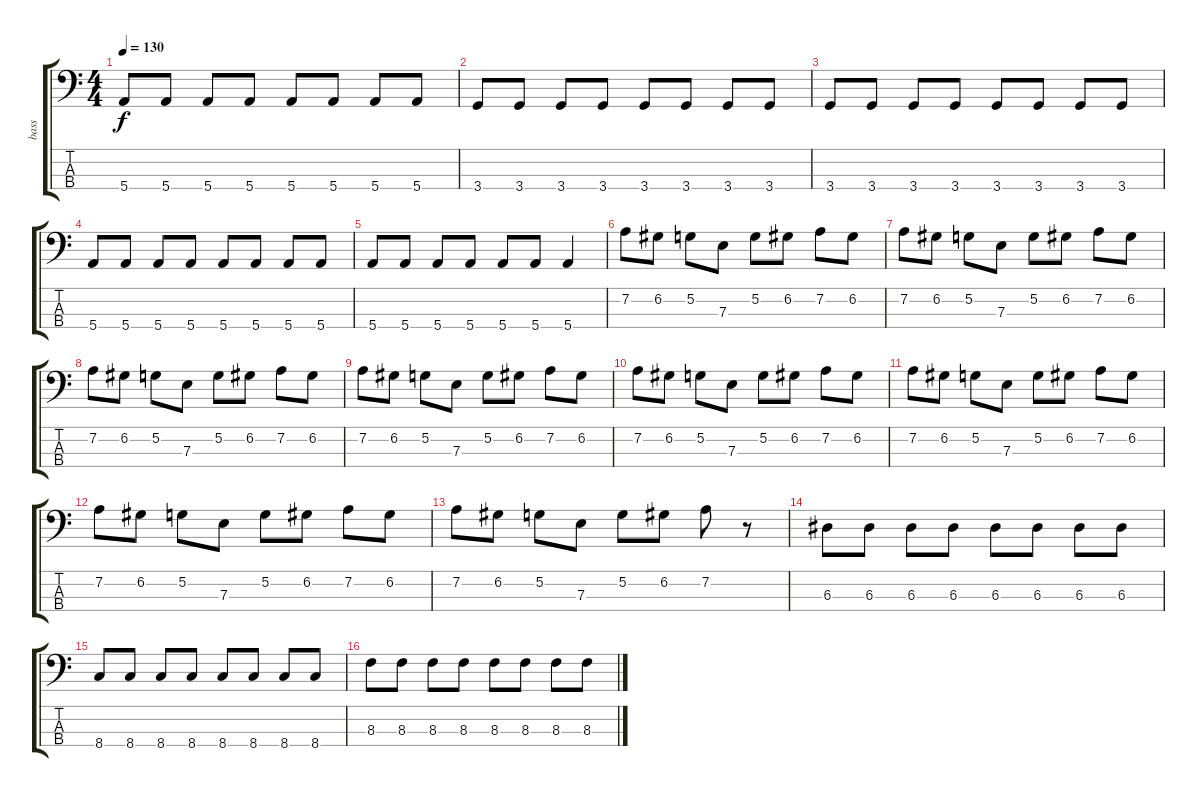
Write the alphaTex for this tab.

\track ("bass" "bass") {instrument electricbassfinger}
\staff {score tabs}
\tuning (G2 D2 A1 E1) {hide}
\ts (4 4)
\tempo 130
\clef f4
\ks c
5.4.8{dy f} 5.4.8 5.4.8 5.4.8 5.4.8 5.4.8 5.4.8 5.4.8 |
3.4.8 3.4.8 3.4.8 3.4.8 3.4.8 3.4.8 3.4.8 3.4.8 |
3.4.8 3.4.8 3.4.8 3.4.8 3.4.8 3.4.8 3.4.8 3.4.8 |
5.4.8 5.4.8 5.4.8 5.4.8 5.4.8 5.4.8 5.4.8 5.4.8 |
5.4.8 5.4.8 5.4.8 5.4.8 5.4.8 5.4.8 5.4.4 |
7.2.8 6.2.8 5.2.8 7.3.8 5.2.8 6.2.8 7.2.8 6.2.8 |
7.2.8 6.2.8 5.2.8 7.3.8 5.2.8 6.2.8 7.2.8 6.2.8 |
7.2.8 6.2.8 5.2.8 7.3.8 5.2.8 6.2.8 7.2.8 6.2.8 |
7.2.8 6.2.8 5.2.8 7.3.8 5.2.8 6.2.8 7.2.8 6.2.8 |
7.2.8 6.2.8 5.2.8 7.3.8 5.2.8 6.2.8 7.2.8 6.2.8 |
7.2.8 6.2.8 5.2.8 7.3.8 5.2.8 6.2.8 7.2.8 6.2.8 |
7.2.8 6.2.8 5.2.8 7.3.8 5.2.8 6.2.8 7.2.8 6.2.8 |
7.2.8 6.2.8 5.2.8 7.3.8 5.2.8 6.2.8 7.2.8 r.8 |
6.3.8 6.3.8 6.3.8 6.3.8 6.3.8 6.3.8 6.3.8 6.3.8 |
8.4.8 8.4.8 8.4.8 8.4.8 8.4.8 8.4.8 8.4.8 8.4.8 |
8.3.8 8.3.8 8.3.8 8.3.8 8.3.8 8.3.8 8.3.8 8.3.8
